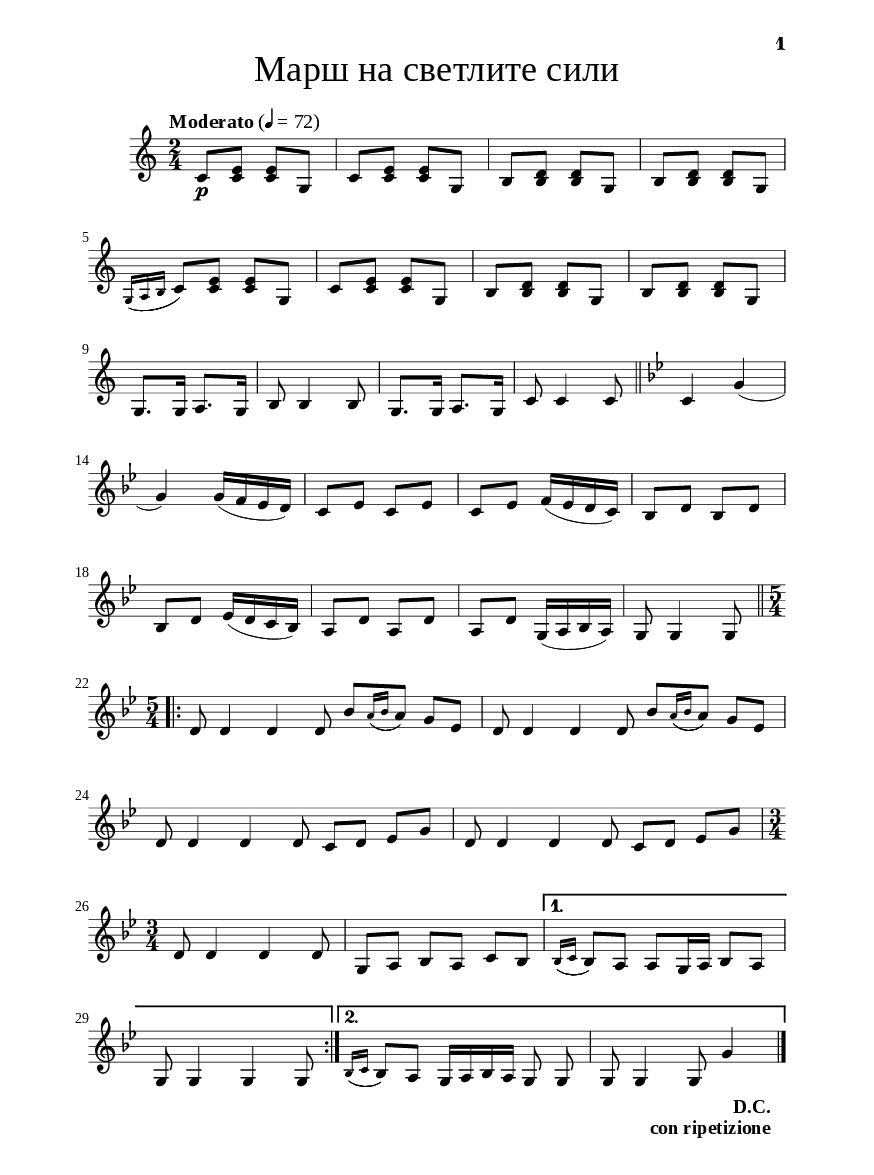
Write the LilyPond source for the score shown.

\version "2.24.4"

% include paper part and global functions
\include "include/globals.ily"
\bookpart {
  \label #'ref162
  \tocItem \markup "Марш на светлите сили"
  \paper {
    print-all-headers = ##t
    print-page-number = ##t
    print-first-page-number = ##t


    % put page numbers on the top and change the font style.
    oddHeaderMarkup = \markup
    \fill-line {
      ""
      \unless \on-first-page-of-part \fromproperty #'header:instrument
      \if \should-print-page-number \abs-fontsize #7 { \number \fromproperty #'page:page-number-string }
    }
    %% evenHeaderMarkup would inherit the value of
    %% oddHeaderMarkup if it were not defined here
    evenHeaderMarkup = \markup
    \fill-line {
      \if \should-print-page-number \abs-fontsize #7 { \number \fromproperty #'page:page-number-string }
      \unless \on-first-page-of-part \fromproperty #'header:instrument
      ""
    }

    oddFooterMarkup = \markup ""

    evenFooterMarkup = ""
    left-margin = 1.5\cm
    right-margin = 1.5\cm
    top-margin = 1\cm
    bottom-margin = 1.2\cm
    ragged-bottom = ##t % do not spread the staves to fill the whole vertical space
    top-markup-spacing.basic-distance = 0\mm % margin between page number and system for the first page
    top-system-spacing.basic-distance = 10\mm % margin between page number and system for the other pages

    % change distance between staves
    system-system-spacing =
    #'((basic-distance . 15)
       (minimum-distance . 6)
       (padding . 1)
       (stretchability . 12))
  }


  \score {
    \include "include/score-layout.ily"
    \new Voice \absolute {
      \clef treble
      \key c \major
      \time 2/4
      \tempoFunc "Moderato" 4 "72"
      \autoBeamOff
      c'8 \p [<e'
      c'>8]   <e'
      c'>8  [g8] | % 2
      c'8  [<e'
      c'>8]  <e'
      c'>8  [g8] | % 3
      b8  [<d'
      b>8]   <d'
      b>8 [g8] | % 4
      b8  [<d'
      b>8] <d'
      b>8 [g8] \break | % 5
      \acciaccatura { g16 [( a16 b16 ]} c'8 ) [<e'
      c'>8] <e'
      c'>8 [g8] | % 6
      c'8 [<e'
      c'>8]  <e'
      c'>8  [g8] | % 7
      b8 [<d'
      b>8] <d'
      b>8 [g8] | % 8
      b8 [ <d'
      b>8] <d'
      b>8 [g8] \break | % 9
      g8. [g16] a8. [g16] |
      b8 b4 b8 | % 11
      g8. [g16] a8. [g16] | % 12
      c'8 c'4 c'8 \bar "||"
      \key g \minor c'4 g'4 ( \break | % 14
      g'4 ) g'16 [( f'16 es'16 d'16 )] | % 15
      c'8 [es'8] c'8 [es'8] | % 16
      c'8 [es'8] f'16 [( es'16 d'16 c'16 )] | % 17
      bes8 [d'8] bes8 [d'8] \break | % 18
      bes8 [d'8] es'16 ([ d'16 c'16 bes16 ]) | % 19
      a8 [d'8] a8 [d'8] |
      a8 [d'8] g16 ([ a16 bes16 a16 ]) | % 21
      g8 g4 g8 \bar "||"
      \break | % 22
      \time 5/4
      \bar ".|:-||"  \repeat volta 2 {
        d'8 d'4 d'4 d'8 bes'8[ \acciaccatura { a'16 ( [bes'16] } a'8] ) g'8
        [es'8] | % 23
        d'8 d'4 d'4 d'8 bes'8[ \acciaccatura { a'16 ( [bes'16] } a'8] ) g'8
        [es'8] \break | % 24
        d'8 d'4 d'4 d'8 c'8 [d'8] es'8 [g'8] | % 25
        d'8 d'4 d'4 d'8 c'8 [d'8] es'8 [g'8] \break | % 26
        \time 3/4  d'8 d'4 d'4 d'8 | % 27
        g8 [a8] bes8 [a8] c'8 [bes8] |  % 28
      }
      \alternative {
        {
          \acciaccatura { bes16 ( [c'16] } bes8 ) [a8] a8 [g16 a16] bes8 [a8]
          \break | % 29
          g8 g4 g4 g8     |
        }
        {
          \acciaccatura { bes16 ( [c'16] } bes8 ) [a8] g16 [a16 bes16 a16] g8 g8 | % 31
          g8 g4 g8 g'4 \bar "|."
        }
      }
    }

    \addlyrics {}

    \header {
      title = \titleFunc #'ref_desc_12 "Марш на светлите сили" "Marš na svetlite sili  – Marsch der lichen Mächte"
    }

    \midi{}

  } % score

  \markup \dcr-two "D.C." "con ripetizione" #6

} % bookpart
